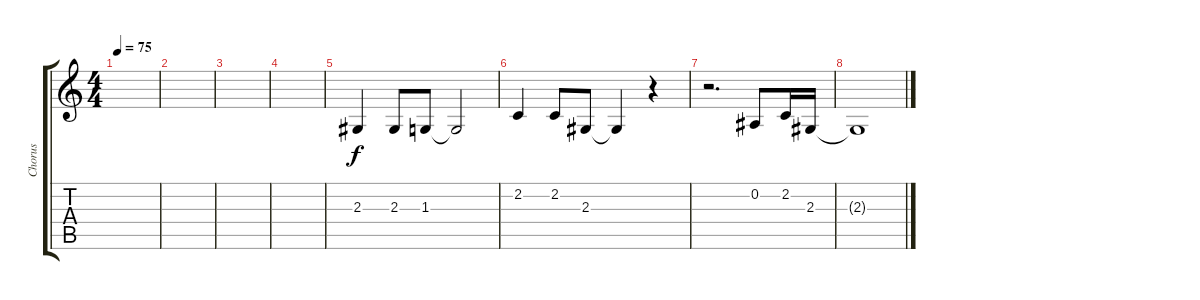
\track ("Chorus" "Chorus") {instrument electricpiano2}
\staff {score tabs}
\tuning (Eb4 Bb3 Gb3 Db3 Ab2 Eb2) {hide}
\ts (4 4)
\tempo 75
\clef g2
\ks c
|
|
|
|
2.3.4 2.3.8 1.3.8 1.3{t}.2 |
2.2.4 2.2.8 2.3.8 2.3{t}.4 r.4 |
r.2{d} 0.2.8 2.2.16 2.3.16 |
2.3{t}.1
